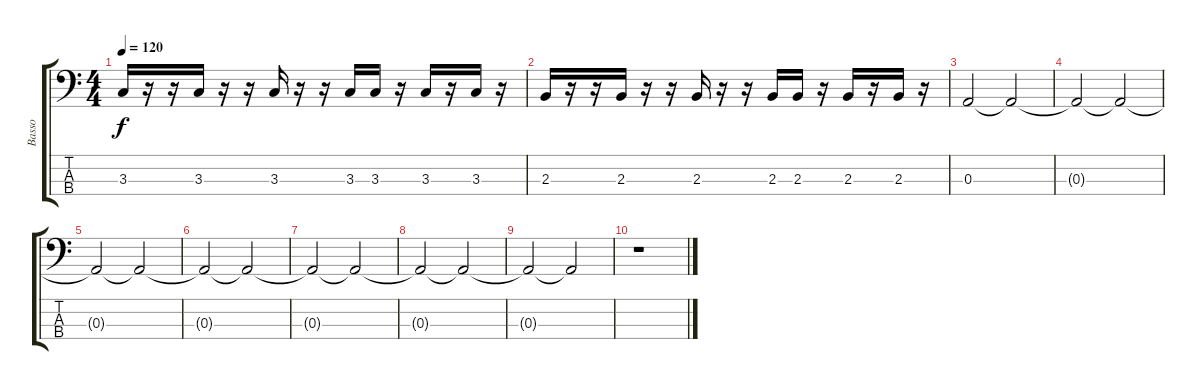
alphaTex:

\track ("Basso" "Basso") {instrument electricbassfinger}
\staff {score tabs}
\tuning (G2 D2 A1 E1) {hide}
\ts (4 4)
\tempo 120
\clef f4
\ks c
3.3.16{dy f} r.16 r.16 3.3.16 r.16 r.16 3.3.16 r.16 r.16 3.3.16 3.3.16 r.16 3.3.16 r.16 3.3.16 r.16 |
2.3.16 r.16 r.16 2.3.16 r.16 r.16 2.3.16 r.16 r.16 2.3.16 2.3.16 r.16 2.3.16 r.16 2.3.16 r.16 |
0.3.2{volume 15} 0.3{t}.2{volume 14} |
0.3{t}.2{volume 13} 0.3{t}.2{volume 12} |
0.3{t}.2{volume 11} 0.3{t}.2{volume 10} |
0.3{t}.2{volume 9} 0.3{t}.2{volume 8} |
0.3{t}.2{volume 7} 0.3{t}.2{volume 6} |
0.3{t}.2{volume 5} 0.3{t}.2{volume 4} |
0.3{t}.2{volume 3} 0.3{t}.2{volume 1} |
r.1
